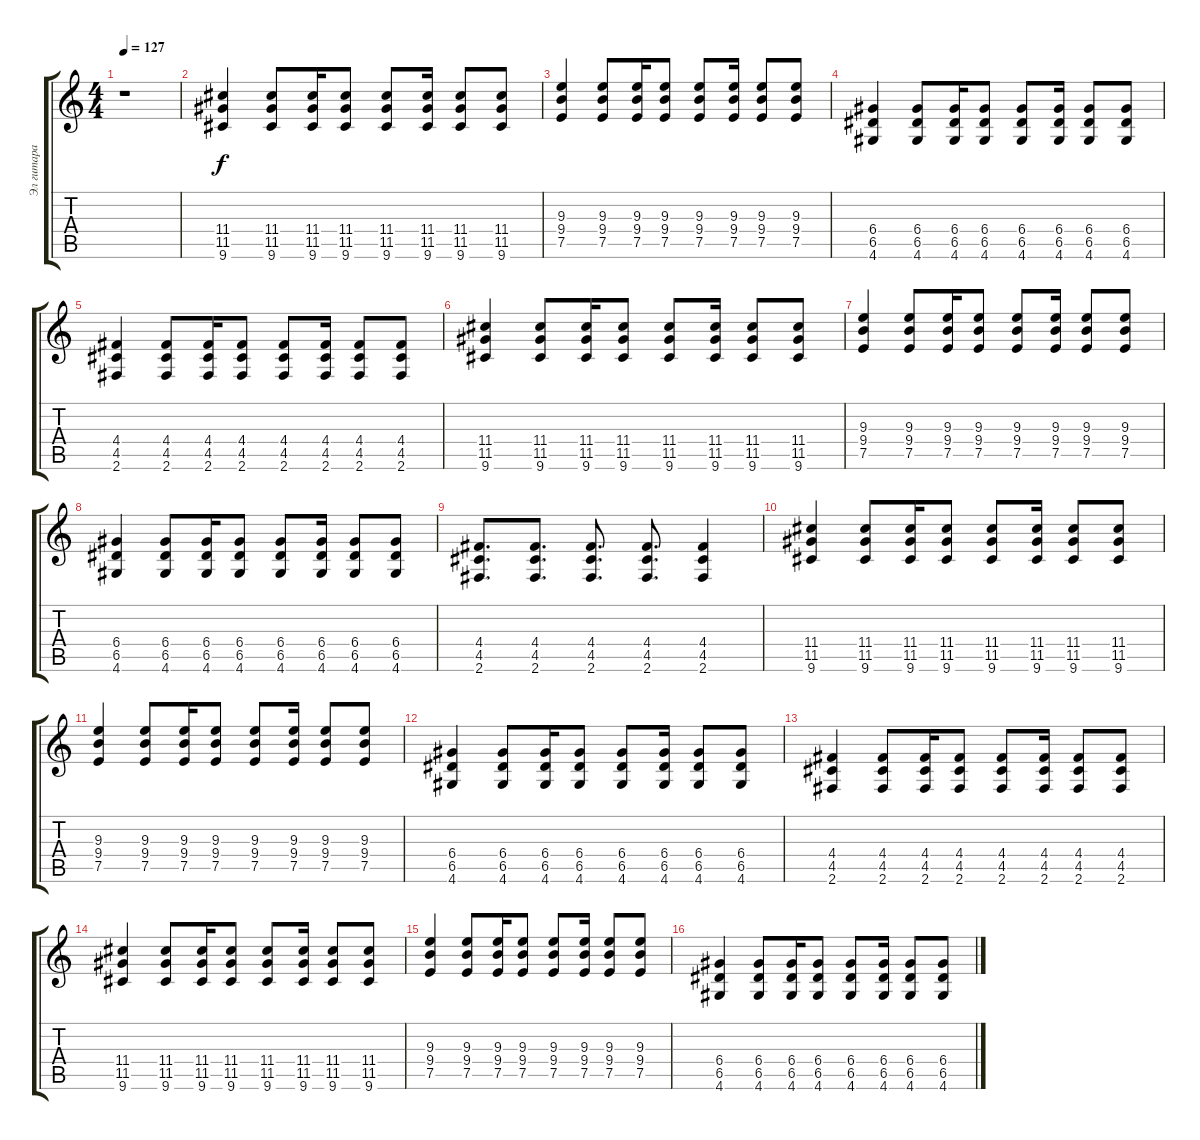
\track ("Эл гитара 1" "Эл гитара ") {instrument overdrivenguitar}
\staff {score tabs}
\tuning (E4 B3 G3 D3 A2 E2) {hide}
\ts (4 4)
\tempo 127
\clef g2
\ks c
r.1{dy f} |
(11.4 11.5 9.6).4 (11.4 11.5 9.6).8 (11.4 11.5 9.6).16 (11.4 11.5 9.6).8 (11.4 11.5 9.6).8 (11.4 11.5 9.6).16 (11.4 11.5 9.6).8 (11.4 11.5 9.6).8 |
(9.3 9.4 7.5).4 (9.3 9.4 7.5).8 (9.3 9.4 7.5).16 (9.3 9.4 7.5).8 (9.3 9.4 7.5).8 (9.3 9.4 7.5).16 (9.3 9.4 7.5).8 (9.3 9.4 7.5).8 |
(6.4 6.5 4.6).4 (6.4 6.5 4.6).8 (6.4 6.5 4.6).16 (6.4 6.5 4.6).8 (6.4 6.5 4.6).8 (6.4 6.5 4.6).16 (6.4 6.5 4.6).8 (6.4 6.5 4.6).8 |
(4.4 4.5 2.6).4 (4.4 4.5 2.6).8 (4.4 4.5 2.6).16 (4.4 4.5 2.6).8 (4.4 4.5 2.6).8 (4.4 4.5 2.6).16 (4.4 4.5 2.6).8 (4.4 4.5 2.6).8 |
(11.4 11.5 9.6).4 (11.4 11.5 9.6).8 (11.4 11.5 9.6).16 (11.4 11.5 9.6).8 (11.4 11.5 9.6).8 (11.4 11.5 9.6).16 (11.4 11.5 9.6).8 (11.4 11.5 9.6).8 |
(9.3 9.4 7.5).4 (9.3 9.4 7.5).8 (9.3 9.4 7.5).16 (9.3 9.4 7.5).8 (9.3 9.4 7.5).8 (9.3 9.4 7.5).16 (9.3 9.4 7.5).8 (9.3 9.4 7.5).8 |
(6.4 6.5 4.6).4 (6.4 6.5 4.6).8 (6.4 6.5 4.6).16 (6.4 6.5 4.6).8 (6.4 6.5 4.6).8 (6.4 6.5 4.6).16 (6.4 6.5 4.6).8 (6.4 6.5 4.6).8 |
(4.4 4.5 2.6).8{d} (4.4 4.5 2.6).8{d} (4.4 4.5 2.6).8{d} (4.4 4.5 2.6).8{d} (4.4 4.5 2.6).4 |
(11.4 11.5 9.6).4 (11.4 11.5 9.6).8 (11.4 11.5 9.6).16 (11.4 11.5 9.6).8 (11.4 11.5 9.6).8 (11.4 11.5 9.6).16 (11.4 11.5 9.6).8 (11.4 11.5 9.6).8 |
(9.3 9.4 7.5).4 (9.3 9.4 7.5).8 (9.3 9.4 7.5).16 (9.3 9.4 7.5).8 (9.3 9.4 7.5).8 (9.3 9.4 7.5).16 (9.3 9.4 7.5).8 (9.3 9.4 7.5).8 |
(6.4 6.5 4.6).4 (6.4 6.5 4.6).8 (6.4 6.5 4.6).16 (6.4 6.5 4.6).8 (6.4 6.5 4.6).8 (6.4 6.5 4.6).16 (6.4 6.5 4.6).8 (6.4 6.5 4.6).8 |
(4.4 4.5 2.6).4 (4.4 4.5 2.6).8 (4.4 4.5 2.6).16 (4.4 4.5 2.6).8 (4.4 4.5 2.6).8 (4.4 4.5 2.6).16 (4.4 4.5 2.6).8 (4.4 4.5 2.6).8 |
(11.4 11.5 9.6).4 (11.4 11.5 9.6).8 (11.4 11.5 9.6).16 (11.4 11.5 9.6).8 (11.4 11.5 9.6).8 (11.4 11.5 9.6).16 (11.4 11.5 9.6).8 (11.4 11.5 9.6).8 |
(9.3 9.4 7.5).4 (9.3 9.4 7.5).8 (9.3 9.4 7.5).16 (9.3 9.4 7.5).8 (9.3 9.4 7.5).8 (9.3 9.4 7.5).16 (9.3 9.4 7.5).8 (9.3 9.4 7.5).8 |
(6.4 6.5 4.6).4 (6.4 6.5 4.6).8 (6.4 6.5 4.6).16 (6.4 6.5 4.6).8 (6.4 6.5 4.6).8 (6.4 6.5 4.6).16 (6.4 6.5 4.6).8 (6.4 6.5 4.6).8
